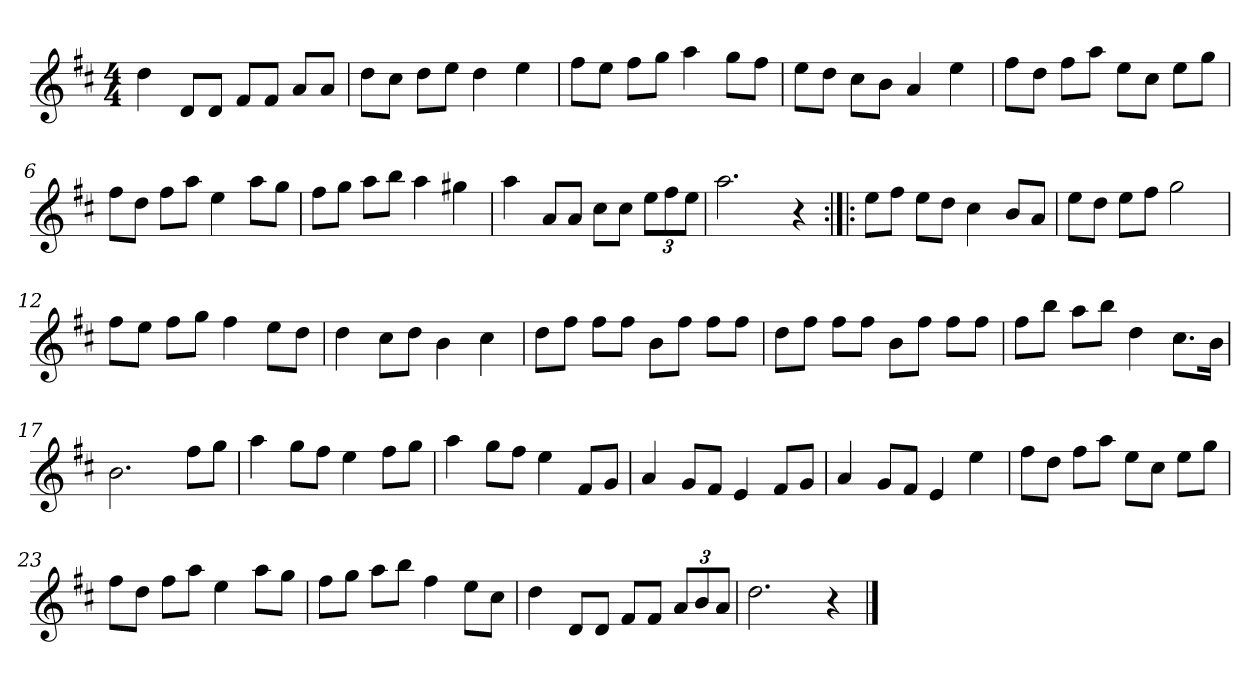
**kern
*part1
*staff1
*clefG2
*k[f#c#]
*D:
*M4/4
*MM120
=1
4dd
8d/L
8d/J
8f#/L
8f#/J
8a/L
8a/J
=2
8dd\L
8cc#\J
8dd\L
8ee\J
4dd
4ee
=3
8ff#\L
8ee\J
8ff#\L
8gg\J
4aa
8gg\L
8ff#\J
=4
8ee\L
8dd\J
8cc#\L
8b\J
4a
4ee
=5
8ff#\L
8dd\J
8ff#\L
8aa\J
8ee\L
8cc#\J
8ee\L
8gg\J
=6
8ff#\L
8dd\J
8ff#\L
8aa\J
4ee
8aa\L
8gg\J
=7
8ff#\L
8gg\J
8aa\L
8bb\J
4aa
4gg#X
=8
4aa
8a/L
8a/J
8cc#\L
8cc#\J
12ee\L
12ff#\
12ee\J
=9
2.aa
4r
=10:|!|:
8ee\L
8ff#\J
8ee\L
8dd\J
4cc#
8b/L
8a/J
=11
8ee\L
8dd\J
8ee\L
8ff#\J
2gg
=12
8ff#\L
8ee\J
8ff#\L
8gg\J
4ff#
8ee\L
8dd\J
=13
4dd
8cc#\L
8dd\J
4b
4cc#
=14
8dd\L
8ff#\J
8ff#\L
8ff#\J
8b\L
8ff#\J
8ff#\L
8ff#\J
=15
8dd\L
8ff#\J
8ff#\L
8ff#\J
8b\L
8ff#\J
8ff#\L
8ff#\J
=16
8ff#\L
8bb\J
8aa\L
8bb\J
4dd
8.cc#\L
16b\Jk
=17
2.b
8ff#\L
8gg\J
=18
4aa
8gg\L
8ff#\J
4ee
8ff#\L
8gg\J
=19
4aa
8gg\L
8ff#\J
4ee
8f#/L
8g/J
=20
4a
8g/L
8f#/J
4e
8f#/L
8g/J
=21
4a
8g/L
8f#/J
4e
4ee
=22
8ff#\L
8dd\J
8ff#\L
8aa\J
8ee\L
8cc#\J
8ee\L
8gg\J
=23
8ff#\L
8dd\J
8ff#\L
8aa\J
4ee
8aa\L
8gg\J
=24
8ff#\L
8gg\J
8aa\L
8bb\J
4ff#
8ee\L
8cc#\J
=25
4dd
8d/L
8d/J
8f#/L
8f#/J
12a/L
12b/
12a/J
=26
2.dd
4r
==
*-
